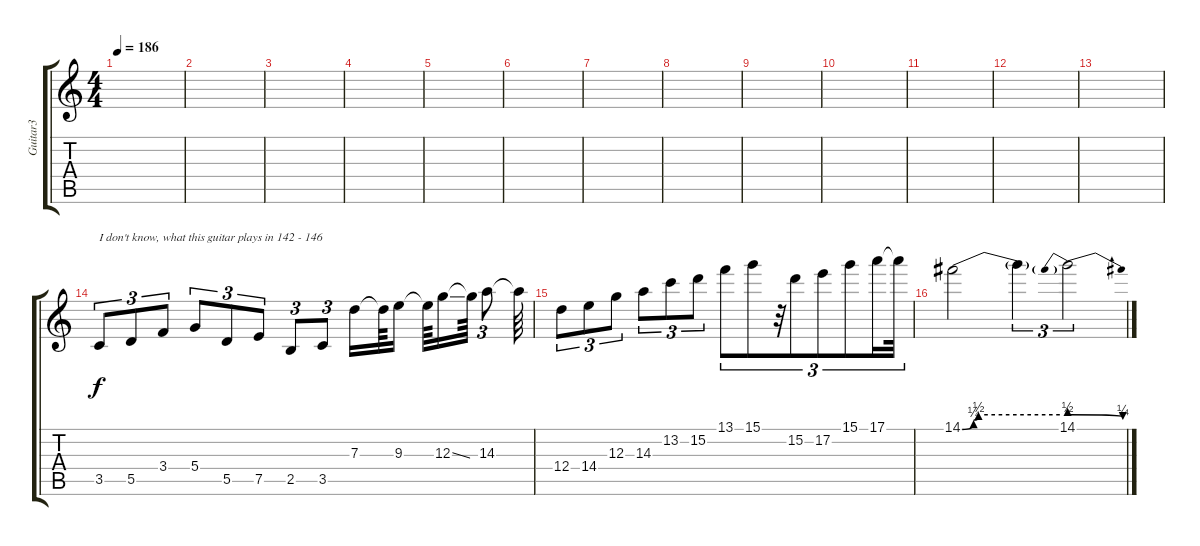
\track ("Guitar3" "Guitar3") {instrument distortionguitar}
\staff {score tabs}
\tuning (E4 B3 G3 D3 A2 E2) {hide}
\ts (4 4)
\tempo 186
\clef g2
\ks c
|
|
|
|
|
|
|
|
|
|
|
|
|
3.5.8{tu (3 2) txt "I don't know, what this guitar plays in 142 - 146"} 5.5.8{tu (3 2)} 3.4.8{tu (3 2)} 5.4.8{tu (3 2)} 5.5.8{tu (3 2)} 7.5.8{tu (3 2)} 2.5.8{tu (3 2)} 3.5.8{tu (3 2)} 7.3.16 7.3{t}.64 9.3.16 9.3{t}.64 12.3{ss}.16 12.3{t}.64 14.3.8{tu (3 2)} 14.3{t}.64 |
12.4.8{tu (3 2)} 14.4.8{tu (3 2)} 12.3.8{tu (3 2)} 14.3.8{tu (3 2)} 13.2.8{tu (3 2)} 15.2.8{tu (3 2)} 13.1.8{tu (3 2)} 15.1.8{tu (3 2)} r.32{tu (3 2)} 15.2.8{tu (3 2)} 17.2.8{tu (3 2)} 15.1.8{tu (3 2)} 17.1.16{tu (3 2)} 17.1{t}.32{tu (3 2)} |
14.1{be (custom 0 0 7 1 10 2 60 2)}.2 14.1{t}.4{tu (3 2)} 14.1{be (prebendrelease 0 2 60 1)}.2{tu (3 2)}
